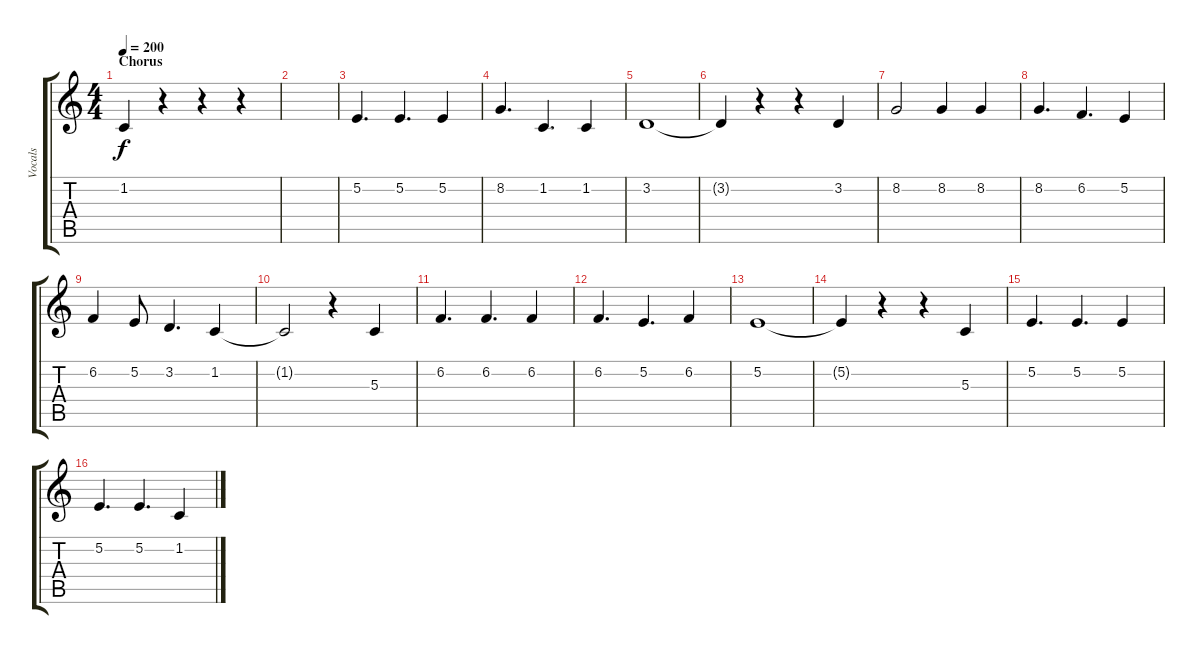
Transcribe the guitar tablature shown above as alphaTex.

\track ("Vocals" "Vocals") {instrument altosax}
\staff {score tabs}
\tuning (E4 B3 G3 D3 A2 E2) {hide}
\ts (4 4)
\section ("" "Chorus")
\tempo 200
\clef g2
\ks c
1.2{t}.4{dy f} r.4 r.4 r.4 |
|
5.2.4{d} 5.2.4{d} 5.2.4 |
8.2.4{d} 1.2.4{d} 1.2.4 |
3.2.1 |
3.2{t}.4 r.4 r.4 3.2.4 |
8.2.2 8.2.4 8.2.4 |
8.2.4{d} 6.2.4{d} 5.2.4 |
6.2.4 5.2.8 3.2.4{d} 1.2.4 |
1.2{t}.2 r.4 5.3.4 |
6.2.4{d} 6.2.4{d} 6.2.4 |
6.2.4{d} 5.2.4{d} 6.2.4 |
5.2.1 |
5.2{t}.4 r.4 r.4 5.3.4 |
5.2.4{d} 5.2.4{d} 5.2.4 |
5.2.4{d} 5.2.4{d} 1.2.4
